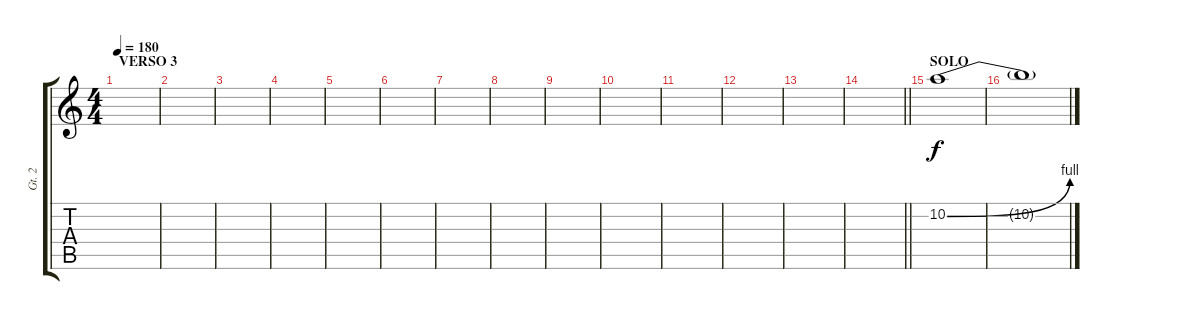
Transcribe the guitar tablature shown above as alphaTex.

\track ("Gt. 2" "Gt. 2") {instrument overdrivenguitar}
\staff {score tabs}
\tuning (E4 B3 G3 D3 A2 E2) {hide}
\ts (4 4)
\section ("" "VERSO 3")
\tempo 180
\clef g2
\ks c
|
|
|
|
|
|
|
|
|
|
|
|
|
\barLineRight lightlight
|
\section ("" "SOLO")
10.2{be (bend 0 0 60 4)}.1 |
10.2{t}.1
